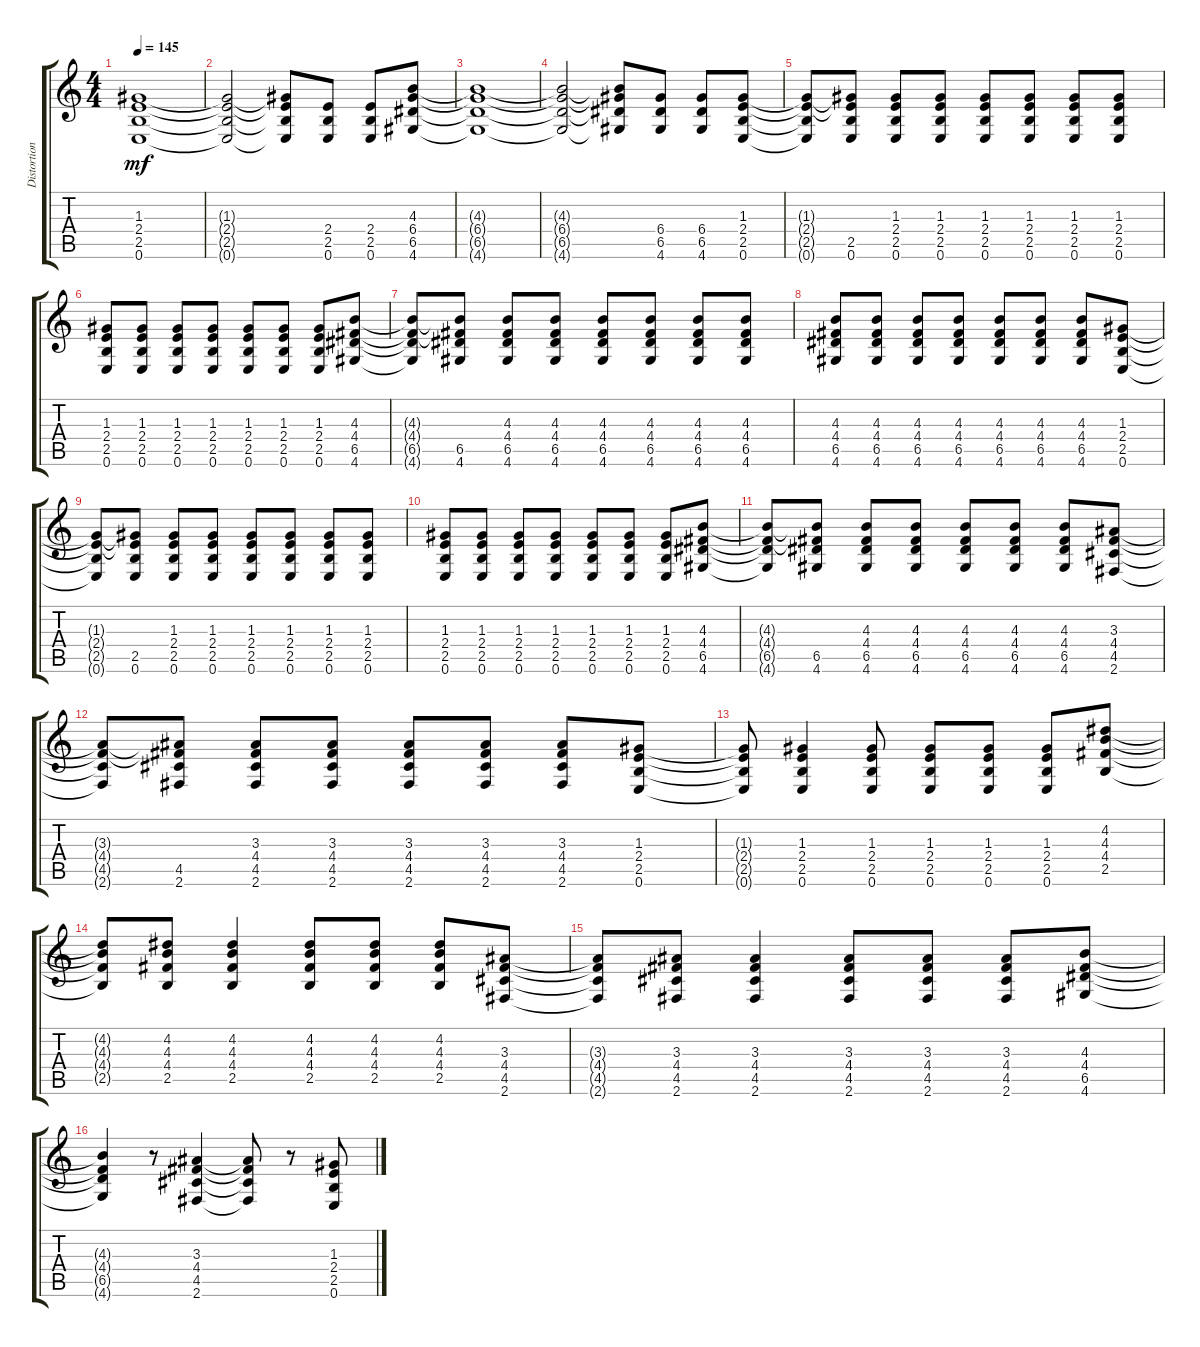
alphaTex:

\track ("Distortion Overdub 2" "Distortion") {instrument distortionguitar}
\staff {score tabs}
\tuning (E4 B3 G3 D3 A2 E2) {hide}
\ts (4 4)
\tempo 145
\clef g2
\ks c
(1.3{t} 2.4{t} 2.5{t} 0.6{t}).1{dy mf} |
(1.3{t} 2.4{t} 2.5{t} 0.6{t}).2 (1.3{t} 2.4{t} 2.5{t} 0.6{t}).8 (2.4 2.5 0.6).8 (2.4 2.5 0.6).8 (4.3 6.4 6.5 4.6).8 |
(4.3{t} 6.4{t} 6.5{t} 4.6{t}).1 |
(4.3{t} 6.4{t} 6.5{t} 4.6{t}).2 (4.3{t} 6.4{t} 6.5{t} 4.6{t}).8 (6.4 6.5 4.6).8 (6.4 6.5 4.6).8 (1.3 2.4 2.5 0.6).8 |
(1.3{t} 2.4{t} 2.5{t} 0.6{t}).8 (1.3{t} 2.4{t} 2.5 0.6).8 (1.3 2.4 2.5 0.6).8 (1.3 2.4 2.5 0.6).8 (1.3 2.4 2.5 0.6).8 (1.3 2.4 2.5 0.6).8 (1.3 2.4 2.5 0.6).8 (1.3 2.4 2.5 0.6).8 |
(1.3 2.4 2.5 0.6).8 (1.3 2.4 2.5 0.6).8 (1.3 2.4 2.5 0.6).8 (1.3 2.4 2.5 0.6).8 (1.3 2.4 2.5 0.6).8 (1.3 2.4 2.5 0.6).8 (1.3 2.4 2.5 0.6).8 (4.3 4.4 6.5 4.6).8 |
(4.3{t} 4.4{t} 6.5{t} 4.6{t}).8 (4.3{t} 4.4{t} 6.5 4.6).8 (4.3 4.4 6.5 4.6).8 (4.3 4.4 6.5 4.6).8 (4.3 4.4 6.5 4.6).8 (4.3 4.4 6.5 4.6).8 (4.3 4.4 6.5 4.6).8 (4.3 4.4 6.5 4.6).8 |
(4.3 4.4 6.5 4.6).8 (4.3 4.4 6.5 4.6).8 (4.3 4.4 6.5 4.6).8 (4.3 4.4 6.5 4.6).8 (4.3 4.4 6.5 4.6).8 (4.3 4.4 6.5 4.6).8 (4.3 4.4 6.5 4.6).8 (1.3 2.4 2.5 0.6).8 |
(1.3{t} 2.4{t} 2.5{t} 0.6{t}).8 (1.3{t} 2.4{t} 2.5 0.6).8 (1.3 2.4 2.5 0.6).8 (1.3 2.4 2.5 0.6).8 (1.3 2.4 2.5 0.6).8 (1.3 2.4 2.5 0.6).8 (1.3 2.4 2.5 0.6).8 (1.3 2.4 2.5 0.6).8 |
(1.3 2.4 2.5 0.6).8 (1.3 2.4 2.5 0.6).8 (1.3 2.4 2.5 0.6).8 (1.3 2.4 2.5 0.6).8 (1.3 2.4 2.5 0.6).8 (1.3 2.4 2.5 0.6).8 (1.3 2.4 2.5 0.6).8 (4.3 4.4 6.5 4.6).8 |
(4.3{t} 4.4{t} 6.5{t} 4.6{t}).8 (4.3{t} 4.4{t} 6.5 4.6).8 (4.3 4.4 6.5 4.6).8 (4.3 4.4 6.5 4.6).8 (4.3 4.4 6.5 4.6).8 (4.3 4.4 6.5 4.6).8 (4.3 4.4 6.5 4.6).8 (3.3 4.4 4.5 2.6).8 |
(3.3{t} 4.4{t} 4.5{t} 2.6{t}).8 (3.3{t} 4.4{t} 4.5 2.6).8 (3.3 4.4 4.5 2.6).8 (3.3 4.4 4.5 2.6).8 (3.3 4.4 4.5 2.6).8 (3.3 4.4 4.5 2.6).8 (3.3 4.4 4.5 2.6).8 (1.3 2.4 2.5 0.6).8 |
(1.3{t} 2.4{t} 2.5{t} 0.6{t}).8 (1.3 2.4 2.5 0.6).4 (1.3 2.4 2.5 0.6).8 (1.3 2.4 2.5 0.6).8 (1.3 2.4 2.5 0.6).8 (1.3 2.4 2.5 0.6).8 (4.2 4.3 4.4 2.5).8 |
(4.2{t} 4.3{t} 4.4{t} 2.5{t}).8 (4.2 4.3 4.4 2.5).8 (4.2 4.3 4.4 2.5).4 (4.2 4.3 4.4 2.5).8 (4.2 4.3 4.4 2.5).8 (4.2 4.3 4.4 2.5).8 (3.3 4.4 4.5 2.6).8 |
(3.3{t} 4.4{t} 4.5{t} 2.6{t}).8 (3.3 4.4 4.5 2.6).8 (3.3 4.4 4.5 2.6).4 (3.3 4.4 4.5 2.6).8 (3.3 4.4 4.5 2.6).8 (3.3 4.4 4.5 2.6).8 (4.3 4.4 6.5 4.6).8 |
(4.3{t} 4.4{t} 6.5{t} 4.6{t}).4 r.8 (3.3 4.4 4.5 2.6).4 (3.3{t} 4.4{t} 4.5{t} 2.6{t}).8 r.8 (1.3 2.4 2.5 0.6).8
